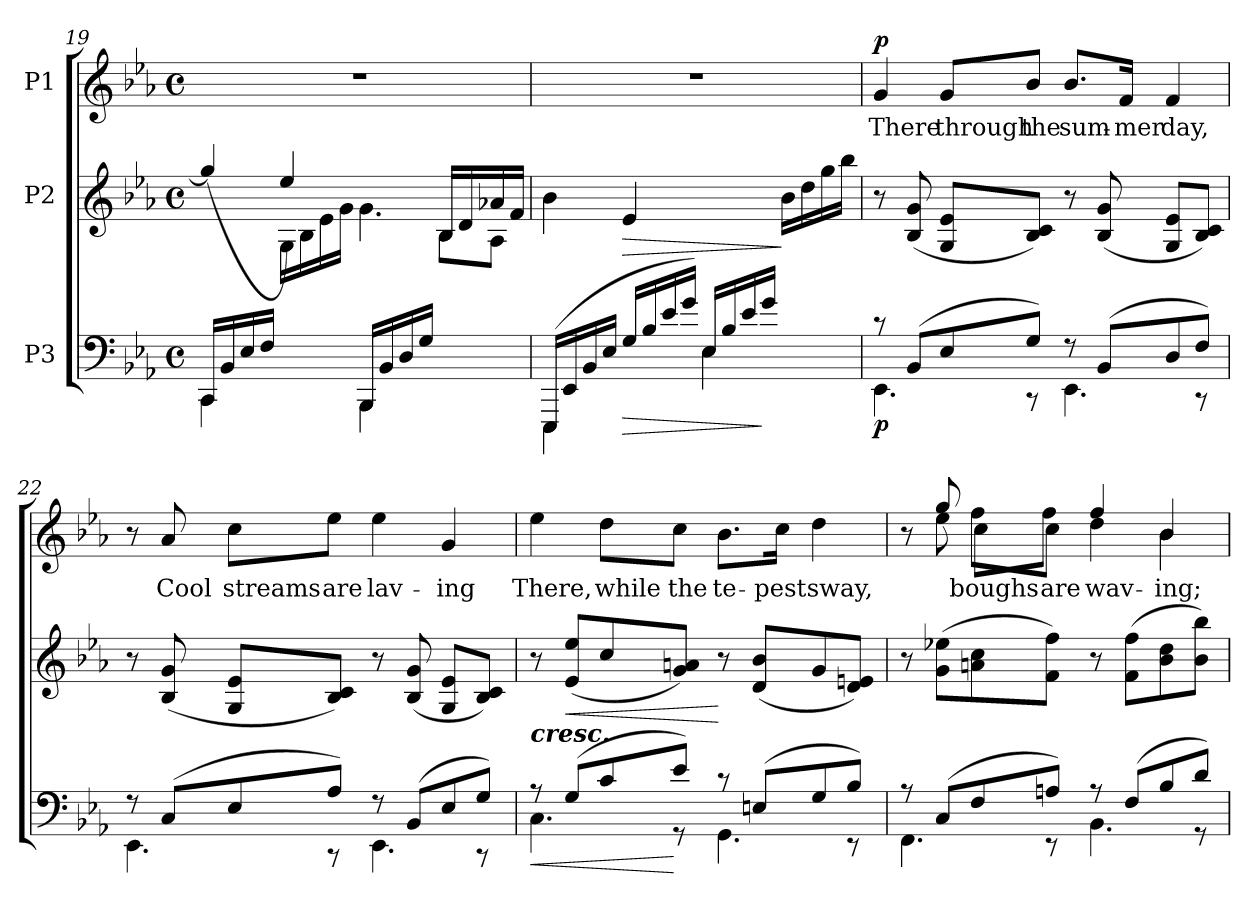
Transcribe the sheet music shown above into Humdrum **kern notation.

**kern	**dynam	**kern	**dynam	**kern	**text	**dynam
*part3	*part3	*part2	*part2	*part1	*part1	*part1
*staff3	*staff3	*staff2	*staff2	*staff1	*staff1	*staff1
*I"P3	*	*I"P2	*	*I"P1	*	*
*clefF4	*	*clefG2	*	*clefG2	*	*
*k[b-e-a-]	*	*k[b-e-a-]	*	*k[b-e-a-]	*	*
*E-:	*	*E-:	*	*E-:	*	*
*M4/4	*	*M4/4	*	*M4/4	*	*
*met(c)	*	*met(c)	*	*met(c)	*	*
=19	=19	=19	=19	=19	=19	=19
*^	*	*^	*	*	*	*
*	*	*	*	*^	*	*	*	*
(16CCi/LL	4CCi\	.	16ryy	(4ggi/]	2ryy	.	1r	.	.
16BB-i/	.	.	16ryy	.	.	.	.	.	.
16E-i/	.	.	16ryy	.	.	.	.	.	.
16Fi/JJ	.	.	16ryy	.	.	.	.	.	.
16ryy	4ryy	.	16Gi\LL	4ee-i/)	.	.	.	.	.
16ryy	.	.	16B-i\	.	.	.	.	.	.
16ryy	.	.	16e-i\	.	.	.	.	.	.
16ryy)	.	.	16gi\JJ	.	.	.	.	.	.
(16BBB-i/LL	4BBB-i\	.	16ryy	4.gi\	4ryy	.	.	.	.
16BB-i/	.	.	16ryy	.	.	.	.	.	.
16Di/	.	.	16ryy	.	.	.	.	.	.
16Gi/JJ	.	.	16ryy	.	.	.	.	.	.
16ryy	4ryy	.	16B-i/LL	.	8B-i\L	.	.	.	.
16ryy	.	.	16di/	.	.	.	.	.	.
16ryy	.	.	16a-Xi/	8ryy	8A-i\J	.	.	.	.
16ryy)	.	.	16fi/JJ	.	.	.	.	.	.
*	*	*	*v	*v	*v	*	*	*	*
!!LO:LB:g=z
=20	=20	=20	=20	=20	=20	=20	=20
(16EEE-i/LL	4EEE-i\	.	4b-i\	.	1r	.	.
16EE-i/	.	.	.	.	.	.	.
16BB-i/	.	.	.	.	.	.	.
16E-i/JJ	.	.	.	.	.	.	.
!	!	!LO:HP:b	!	!LO:HP:b	!	!	!
16Gi/LL	4ryy	>	4e-i/	>	.	.	.
16B-i/	.	.	.	.	.	.	.
16e-i/	.	.	.	.	.	.	.
16gi/JJ)	.	.	.	.	.	.	.
(16E-i/LL	4E-i\	.	4ryy	.	.	.	.
16B-i/	.	.	.	.	.	.	.
16e-i/	.	.	.	.	.	.	.
16gi/JJ	.	]	.	.	.	.	.
16ryy	4ryy	.	16b-i\LL	]	.	.	.
16ryy	.	.	16ddi\	.	.	.	.
16ryy	.	.	16ggi\	.	.	.	.
16ryy)	.	.	16bb-i\JJ	.	.	.	.
=21	=21	=21	=21	=21	=21	=21	=21
!	!	!	!	!	!	!LO:LY:b:color=#000000	!
8r	4.EE-i\	p	8r	.	4gi/	There	p
(8BB-i/L	.	.	(8B-i/ 8gi	.	.	.	.
!	!	!	!	!	!	!LO:LY:b:color=#000000	!
8E-i/	.	.	8Gi/ 8e-iL	.	8gi/L	through	.
!	!	!	!	!	!	!LO:LY:b:color=#000000	!
8Gi/J)	8r	.	8B-i/ 8ciJ)	.	8b-i/J	the	.
!	!	!	!	!	!	!LO:LY:b:color=#000000	!
8r	4.EE-i\	.	8r	.	8.b-i/L	sum-	.
(8BB-i/L	.	.	(8B-i/ 8gi	.	.	.	.
!	!	!	!	!	!	!LO:LY:b:color=#000000	!
.	.	.	.	.	16fi/Jk	-mer	.
!	!	!	!	!	!	!LO:LY:b:color=#000000	!
8Di/	.	.	8Gi/ 8e-iL	.	4fi/	day,	.
8Fi/J)	8r	.	8B-i/ 8ciJ)	.	.	.	.
=22	=22	=22	=22	=22	=22	=22	=22
8r	4.EE-i\	.	8r	.	8r	.	.
!	!	!	!	!	!	!LO:LY:b:color=#000000	!
(8Ci/L	.	.	(8B-i/ 8gi	.	8a-i/	Cool	.
!	!	!	!	!	!	!LO:LY:b:color=#000000	!
8E-i/	.	.	8Gi/ 8e-iL	.	8cci\L	streams	.
!	!	!	!	!	!	!LO:LY:b:color=#000000	!
8A-i/J)	8r	.	8B-i/ 8ciJ)	.	8ee-i\J	are	.
!	!	!	!	!	!	!LO:LY:b:color=#000000	!
8r	4.EE-i\	.	8r	.	4ee-i\	lav-	.
(8BB-i/L	.	.	(8B-i/ 8gi	.	.	.	.
!	!	!	!	!	!	!LO:LY:b:color=#000000	!
8E-i/	.	.	8Gi/ 8e-iL	.	4gi/	-ing	.
8Gi/J)	8r	.	8B-i/ 8ciJ)	.	.	.	.
!!LO:LB:g=z
=23	=23	=23	=23	=23	=23	=23	=23
!	!	!LO:HP:b	!	!	!	!	!
!	!	!LO:HP:n=1:b	!	!	!	!	!
!LO:TX:a:Bi:t=cresc.	!	!	!	!	!	!	!
!	!	!	!	!	!	!LO:LY:b:color=#000000	!
8r	4.Ci\	< <	8r	.	4ee-i\	There,	.
!	!	!	!	!LO:HP:b	!	!	!
(8Gi/L	.	.	(8e-i/ 8ee-iL	<	.	.	.
!	!	!	!	!	!	!LO:LY:b:color=#000000	!
8ci/	.	.	8cci/	.	8ddi\L	while	.
!	!	!	!	!	!	!LO:LY:b:color=#000000	!
8e-i/J)	8r	[	8gi/ 8aniJ)	.	8cci\J	the	.
!	!	!	!	!	!	!LO:LY:b:color=#000000	!
8r	4.GGi\	[	8r	[	8.b-i\L	te-	.
(8Eni/L	.	.	(8di/ 8b-iL	.	.	.	.
!	!	!	!	!	!	!LO:LY:b:color=#000000	!
.	.	.	.	.	16cci\Jk	-pest	.
!	!	!	!	!	!	!LO:LY:b:color=#000000	!
8Gi/	.	.	8gi/	.	4ddi\	sway,	.
8B-i/J)	8r	.	8di/ 8eniJ)	.	.	.	.
=24	=24	=24	=24	=24	=24	=24	=24
!	!	!	!	!	!	!LO:LY:b:color=#000000	!
*	*	*	*	*	*^	*	*
8r	4.FFi\	.	8r	.	8r	8ryy	Scarce	.
(8Ci/L	.	.	(8gi\ 8ee-XiL	.	8ggi/	8ee-i\	.	.
!	!	!	!	!	!	!	!LO:LY:b:color=#000000	!
8Fi/	.	.	8ani\ 8cci	.	8ffi\L	8cci\L	boughs	.
!	!	!	!	!	!	!	!LO:LY:b:color=#000000	!
8Ani/J)	8r	.	8fi\ 8ffiJ)	.	8cci\J	8ffi\J	are	.
!	!	!	!	!	!	!	!LO:LY:b:color=#000000	!
8r	4.BB-i\	.	8r	.	4ddi\	4ffi/	wav-	.
(8Fi/L	.	.	(8fi\ 8ffiL	.	.	.	.	.
!	!	!	!	!	!	!	!LO:LY:b:color=#000000	!
8B-i/	.	.	8b-i\ 8ddi	.	4b-i/	4b-i\	-ing;	.
8di/J)	8r	.	8b-i\ 8bb-iJ)	.	.	.	.	.
*v	*v	*	*	*	*v	*v	*	*
=	=	=	=	=	=	=
*-	*-	*-	*-	*-	*-	*-
